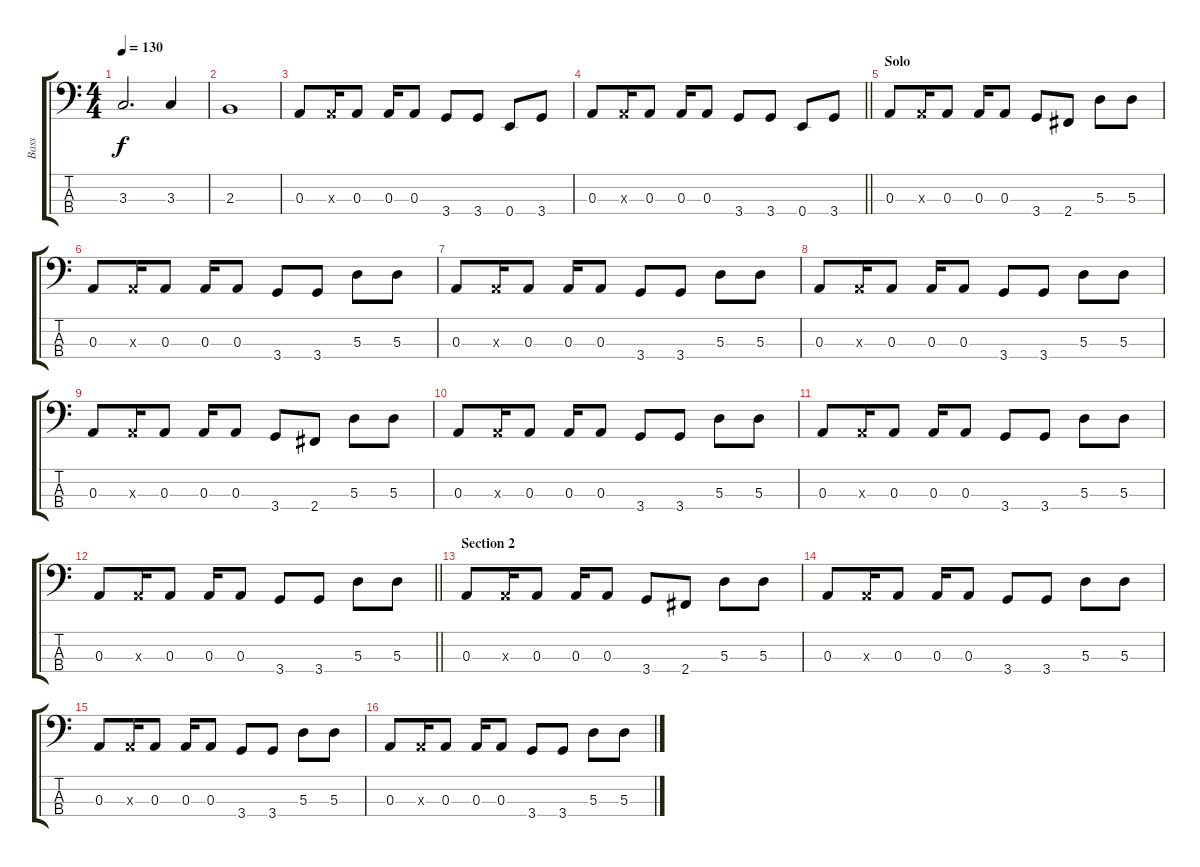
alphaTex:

\track ("Bass" "Bass") {instrument electricbasspick}
\staff {score tabs}
\tuning (G2 D2 A1 E1) {hide}
\ts (4 4)
\tempo 130
\clef f4
\ks c
3.3.2{d dy f} 3.3.4 |
2.3.1 |
0.3.8 0.3{x}.16 0.3.8 0.3.16 0.3.8 3.4.8 3.4.8 0.4.8 3.4.8 |
\barLineRight lightlight
0.3.8 0.3{x}.16 0.3.8 0.3.16 0.3.8 3.4.8 3.4.8 0.4.8 3.4.8 |
\section ("" "Solo")
0.3.8 0.3{x}.16 0.3.8 0.3.16 0.3.8 3.4.8 2.4.8 5.3.8 5.3.8 |
0.3.8 0.3{x}.16 0.3.8 0.3.16 0.3.8 3.4.8 3.4.8 5.3.8 5.3.8 |
0.3.8 0.3{x}.16 0.3.8 0.3.16 0.3.8 3.4.8 3.4.8 5.3.8 5.3.8 |
0.3.8 0.3{x}.16 0.3.8 0.3.16 0.3.8 3.4.8 3.4.8 5.3.8 5.3.8 |
0.3.8 0.3{x}.16 0.3.8 0.3.16 0.3.8 3.4.8 2.4.8 5.3.8 5.3.8 |
0.3.8 0.3{x}.16 0.3.8 0.3.16 0.3.8 3.4.8 3.4.8 5.3.8 5.3.8 |
0.3.8 0.3{x}.16 0.3.8 0.3.16 0.3.8 3.4.8 3.4.8 5.3.8 5.3.8 |
\barLineRight lightlight
0.3.8 0.3{x}.16 0.3.8 0.3.16 0.3.8 3.4.8 3.4.8 5.3.8 5.3.8 |
\section ("" "Section 2")
0.3.8 0.3{x}.16 0.3.8 0.3.16 0.3.8 3.4.8 2.4.8 5.3.8 5.3.8 |
0.3.8 0.3{x}.16 0.3.8 0.3.16 0.3.8 3.4.8 3.4.8 5.3.8 5.3.8 |
0.3.8 0.3{x}.16 0.3.8 0.3.16 0.3.8 3.4.8 3.4.8 5.3.8 5.3.8 |
0.3.8 0.3{x}.16 0.3.8 0.3.16 0.3.8 3.4.8 3.4.8 5.3.8 5.3.8
